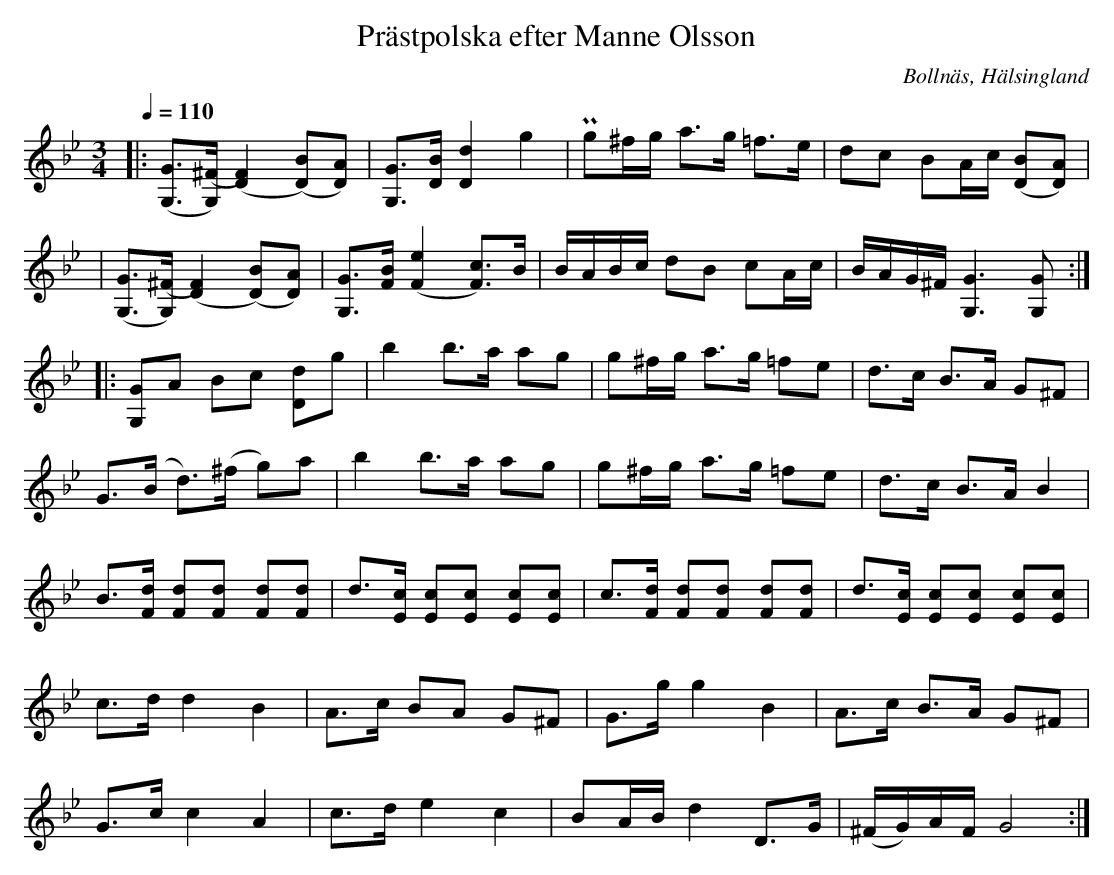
X:1
T:Prästpolska efter Manne Olsson
O:Bollnäs, Hälsingland
M:3/4
L:1/8
Q:1/4=110
K:Gm
|:[(G, G]>[G,) (^F] [F2) (D2] [(D) B][D) A]| [G, G]>[D B] [D2 d2] g2| Pg^f/g/ a>g =f>e | dc   BA/c/ [B (D][D) A]|
|[(G, G]>[G,) (^F] [F2) (D2] [(D) B][D) A]| [G, G]>[F B] [(F2 e2] [F) c]>B|B/A/B/c/  dB cA/c/  | B/A/G/^F/ [G,3 G3] [G, G] :|:
[G, G]A Bc [D d]g| b2     b>a      ag         | g^f/g/ a>g =fe | d>c         B>A G^F  |
G>(B   d>)(^f   g)a        | b2     b>a      ag         | g^f/g/ a>g =fe | d>c         B>A B2   |
B>[Fd] [Fd][Fd] [Fd][Fd] | d>[Ec] [Ec][Ec] [Ec][Ec] | \
c>[Fd] [Fd][Fd] [Fd][Fd] | d>[Ec] [Ec][Ec] [Ec][Ec] |
c>d    d2       B2           | A>c    BA       G^F       | G>g    g2 B2     | A>c         B>A G^F  |
G>c    c2       A2           | c>d    e2       c2        | BA/B/  d2 D>G   | (^F/G/)A/F/ G4      :|
